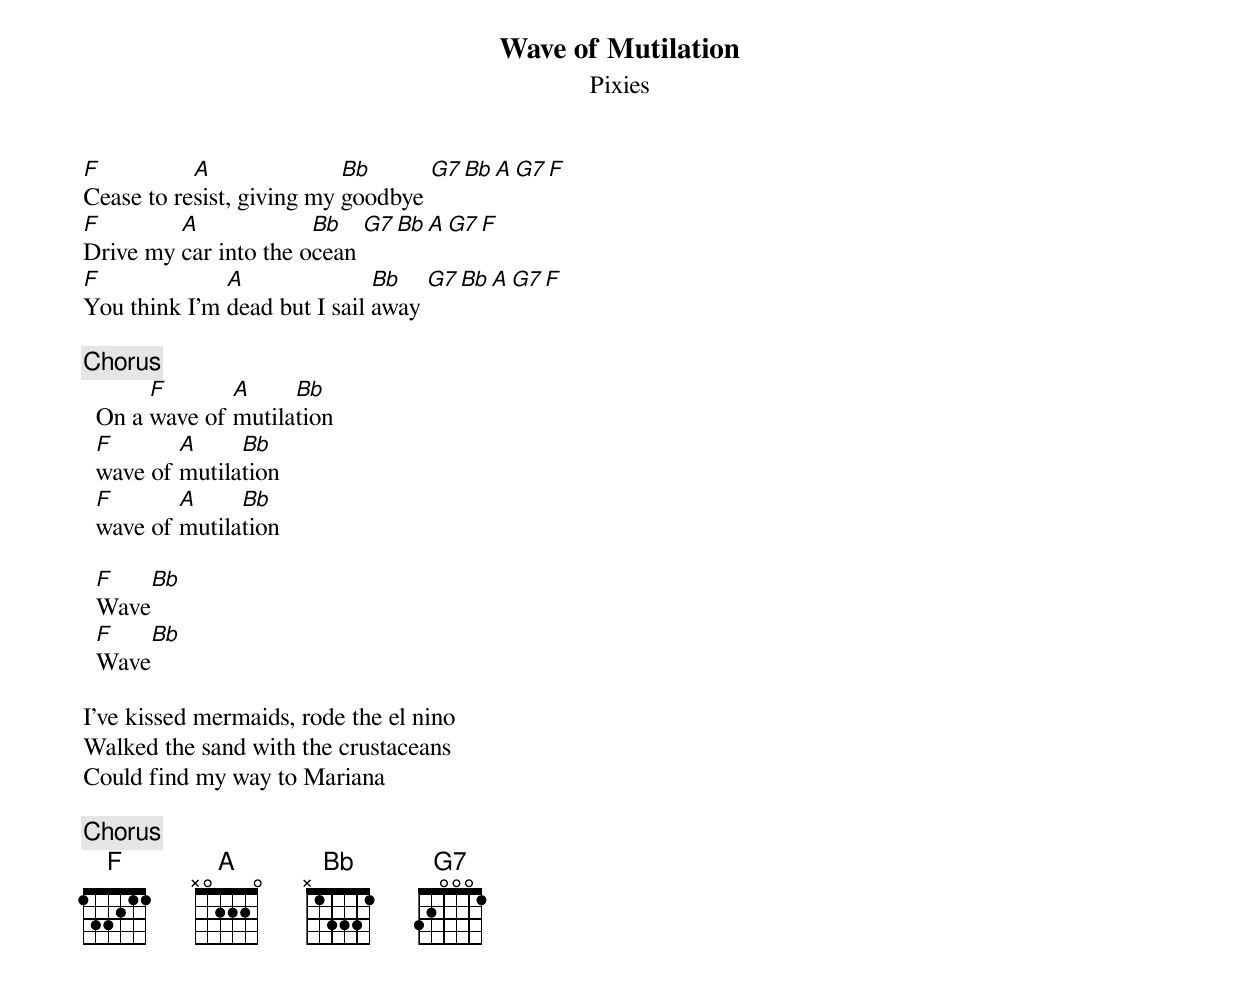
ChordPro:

{t:Wave of Mutilation}
{st:Pixies}

[F]Cease to re[A]sist, giving my [Bb]goodbye [G7][Bb][A][G7][F]
[F]Drive my [A]car into the o[Bb]cean [G7][Bb][A][G7][F]
[F]You think I'm [A]dead but I sail [Bb]away [G7][Bb][A][G7][F]

{c:Chorus}
  On a [F]wave of [A]mutila[Bb]tion
  [F]wave of [A]mutila[Bb]tion
  [F]wave of [A]mutila[Bb]tion

  [F]Wave[Bb]
  [F]Wave[Bb]

I've kissed mermaids, rode the el nino
Walked the sand with the crustaceans
Could find my way to Mariana

{c:Chorus}
